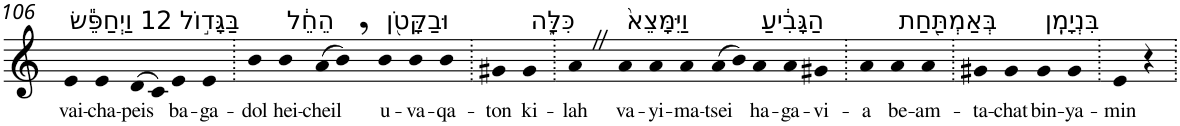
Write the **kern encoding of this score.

**kern	**text
*part1	*part1
*staff1	*staff1
*I"Piano	*
*I'Pno	*
!!LO:PB:g=z
*clefG2	*
*k[]	*
=106	=106
!LO:TX:a:t=12 וַיְחַפֵּ֕שׂ	!
!	!LO:LY:b
4e	vai-
!	!LO:LY:b
4e	-cha-
!	!LO:LY:b
(>8d	-peis
8c)	.
!LO:TX:a:t=בַּגָּד֣וֹל	!
!	!LO:LY:b
4e	ba-
!	!LO:LY:b
4e	-ga-
=107.	=107.
!	!LO:LY:b
4b	-dol
!LO:TX:a:t=הֵחֵ֔ל	!
!	!LO:LY:b
4b	hei-
!	!LO:LY:b
(>8a	-cheil
8b,)	.
!LO:TX:a:t=וּבַקָּטֹ֖ן	!
!	!LO:LY:b
4b	u-
!	!LO:LY:b
4b	-va-
!	!LO:LY:b
4b	-qa-
=108.	=108.
!	!LO:LY:b
4g#X	-ton
!LO:TX:a:t=כִּלָּ֑ה	!
!	!LO:LY:b
4g#	ki-
=109.	=109.
!	!LO:LY:b
4aZ	-lah
!LO:TX:a:t=וַיִּמָּצֵא֙	!
!	!LO:LY:b
4a	va-
!	!LO:LY:b
4a	-yi-
!	!LO:LY:b
4a	-ma-
!	!LO:LY:b
(>8a	-tsei
8b)	.
!LO:TX:a:t=הַגָּבִ֔יעַ	!
!	!LO:LY:b
4a	ha-
!	!LO:LY:b
4a	-ga-
!	!LO:LY:b
4g#X	-vi-
=110.	=110.
!	!LO:LY:b
4a	-a
!LO:TX:a:t=בְּאַמְתַּ֖חַת	!
!	!LO:LY:b
4a	be-
!	!LO:LY:b
4a	-am-
=111.	=111.
!	!LO:LY:b
4g#X	-ta-
!	!LO:LY:b
4g#	-chat
!LO:TX:a:t=בִּנְיָמִֽן	!
!	!LO:LY:b
4g#	bin-
!	!LO:LY:b
4g#	-ya-
=112.	=112.
!	!LO:LY:b
4e	-min
4r	.
=.	=.
*-	*-
